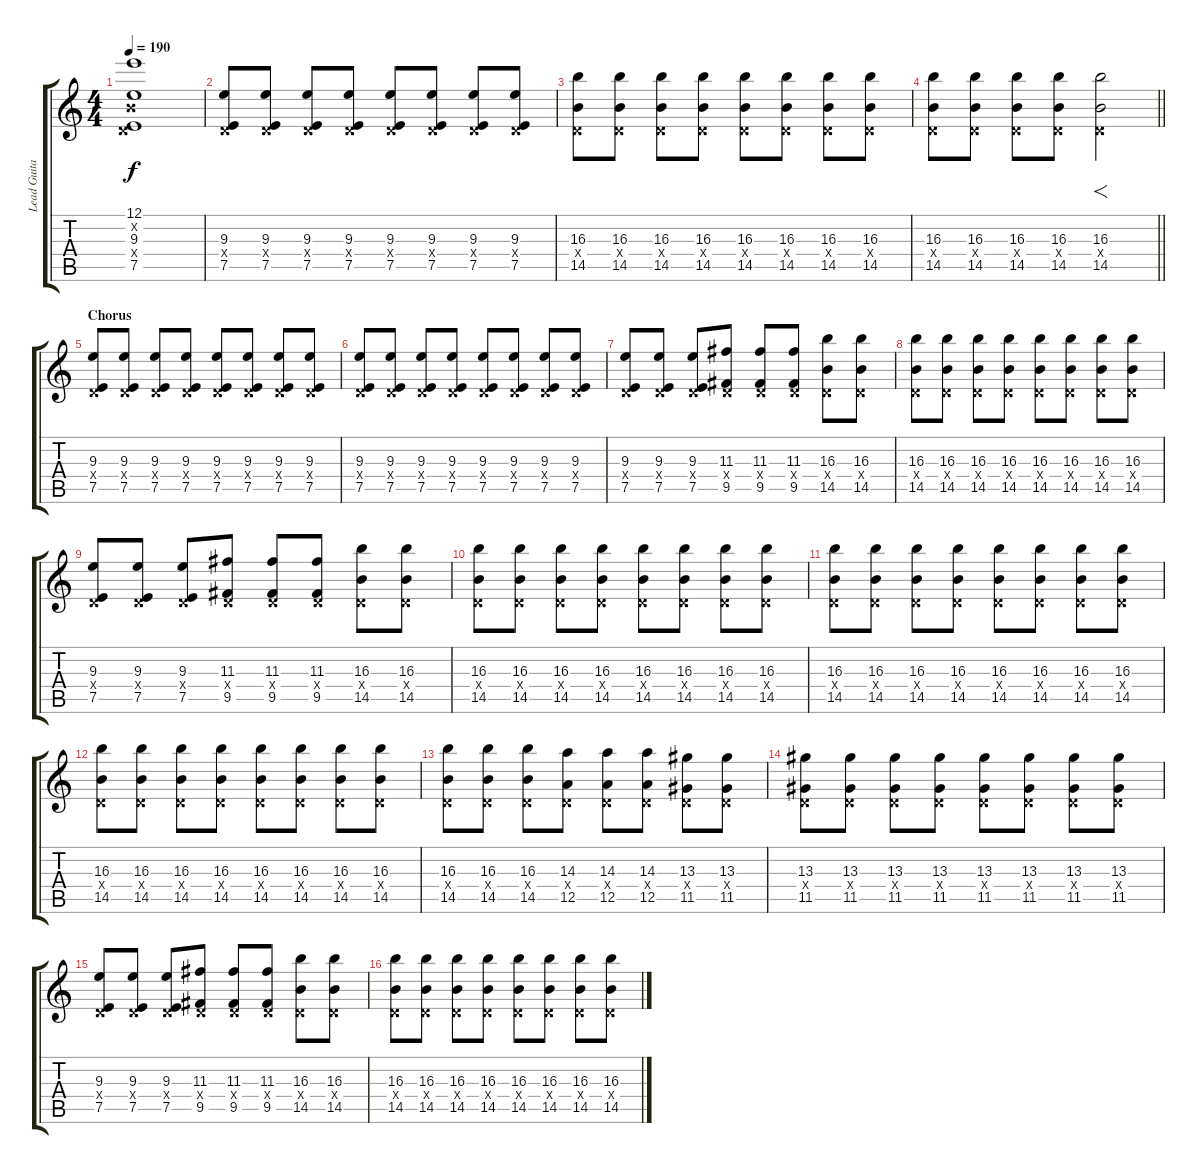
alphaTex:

\track ("Lead Guitar" "Lead Guita") {instrument overdrivenguitar}
\staff {score tabs}
\tuning (E4 B3 G3 D3 A2 E2) {hide}
\ts (4 4)
\tempo 190
\clef g2
\ks c
(12.1 0.2{x} 9.3 0.4{x} 7.5).1{dy f} |
(9.3 0.4{x} 7.5).8 (9.3 0.4{x} 7.5).8 (9.3 0.4{x} 7.5).8 (9.3 0.4{x} 7.5).8 (9.3 0.4{x} 7.5).8 (9.3 0.4{x} 7.5).8 (9.3 0.4{x} 7.5).8 (9.3 0.4{x} 7.5).8 |
(16.3 0.4{x} 14.5).8 (16.3 0.4{x} 14.5).8 (16.3 0.4{x} 14.5).8 (16.3 0.4{x} 14.5).8 (16.3 0.4{x} 14.5).8 (16.3 0.4{x} 14.5).8 (16.3 0.4{x} 14.5).8 (16.3 0.4{x} 14.5).8 |
\barLineRight lightlight
(16.3 0.4{x} 14.5).8 (16.3 0.4{x} 14.5).8 (16.3 0.4{x} 14.5).8 (16.3 0.4{x} 14.5).8 (16.3 0.4{x} 14.5).2{f} |
\section ("" "Chorus")
(9.3 0.4{x} 7.5).8 (9.3 0.4{x} 7.5).8 (9.3 0.4{x} 7.5).8 (9.3 0.4{x} 7.5).8 (9.3 0.4{x} 7.5).8 (9.3 0.4{x} 7.5).8 (9.3 0.4{x} 7.5).8 (9.3 0.4{x} 7.5).8 |
(9.3 0.4{x} 7.5).8 (9.3 0.4{x} 7.5).8 (9.3 0.4{x} 7.5).8 (9.3 0.4{x} 7.5).8 (9.3 0.4{x} 7.5).8 (9.3 0.4{x} 7.5).8 (9.3 0.4{x} 7.5).8 (9.3 0.4{x} 7.5).8 |
(9.3 0.4{x} 7.5).8 (9.3 0.4{x} 7.5).8 (9.3 0.4{x} 7.5).8 (11.3 0.4{x} 9.5).8 (11.3 0.4{x} 9.5).8 (11.3 0.4{x} 9.5).8 (16.3 0.4{x} 14.5).8 (16.3 0.4{x} 14.5).8 |
(16.3 0.4{x} 14.5).8 (16.3 0.4{x} 14.5).8 (16.3 0.4{x} 14.5).8 (16.3 0.4{x} 14.5).8 (16.3 0.4{x} 14.5).8 (16.3 0.4{x} 14.5).8 (16.3 0.4{x} 14.5).8 (16.3 0.4{x} 14.5).8 |
(9.3 0.4{x} 7.5).8 (9.3 0.4{x} 7.5).8 (9.3 0.4{x} 7.5).8 (11.3 0.4{x} 9.5).8 (11.3 0.4{x} 9.5).8 (11.3 0.4{x} 9.5).8 (16.3 0.4{x} 14.5).8 (16.3 0.4{x} 14.5).8 |
(16.3 0.4{x} 14.5).8 (16.3 0.4{x} 14.5).8 (16.3 0.4{x} 14.5).8 (16.3 0.4{x} 14.5).8 (16.3 0.4{x} 14.5).8 (16.3 0.4{x} 14.5).8 (16.3 0.4{x} 14.5).8 (16.3 0.4{x} 14.5).8 |
(16.3 0.4{x} 14.5).8 (16.3 0.4{x} 14.5).8 (16.3 0.4{x} 14.5).8 (16.3 0.4{x} 14.5).8 (16.3 0.4{x} 14.5).8 (16.3 0.4{x} 14.5).8 (16.3 0.4{x} 14.5).8 (16.3 0.4{x} 14.5).8 |
(16.3 0.4{x} 14.5).8 (16.3 0.4{x} 14.5).8 (16.3 0.4{x} 14.5).8 (16.3 0.4{x} 14.5).8 (16.3 0.4{x} 14.5).8 (16.3 0.4{x} 14.5).8 (16.3 0.4{x} 14.5).8 (16.3 0.4{x} 14.5).8 |
(16.3 0.4{x} 14.5).8 (16.3 0.4{x} 14.5).8 (16.3 0.4{x} 14.5).8 (14.3 0.4{x} 12.5).8 (14.3 0.4{x} 12.5).8 (14.3 0.4{x} 12.5).8 (13.3 0.4{x} 11.5).8 (13.3 0.4{x} 11.5).8 |
(13.3 0.4{x} 11.5).8 (13.3 0.4{x} 11.5).8 (13.3 0.4{x} 11.5).8 (13.3 0.4{x} 11.5).8 (13.3 0.4{x} 11.5).8 (13.3 0.4{x} 11.5).8 (13.3 0.4{x} 11.5).8 (13.3 0.4{x} 11.5).8 |
(9.3 0.4{x} 7.5).8 (9.3 0.4{x} 7.5).8 (9.3 0.4{x} 7.5).8 (11.3 0.4{x} 9.5).8 (11.3 0.4{x} 9.5).8 (11.3 0.4{x} 9.5).8 (16.3 0.4{x} 14.5).8 (16.3 0.4{x} 14.5).8 |
(16.3 0.4{x} 14.5).8 (16.3 0.4{x} 14.5).8 (16.3 0.4{x} 14.5).8 (16.3 0.4{x} 14.5).8 (16.3 0.4{x} 14.5).8 (16.3 0.4{x} 14.5).8 (16.3 0.4{x} 14.5).8 (16.3 0.4{x} 14.5).8
